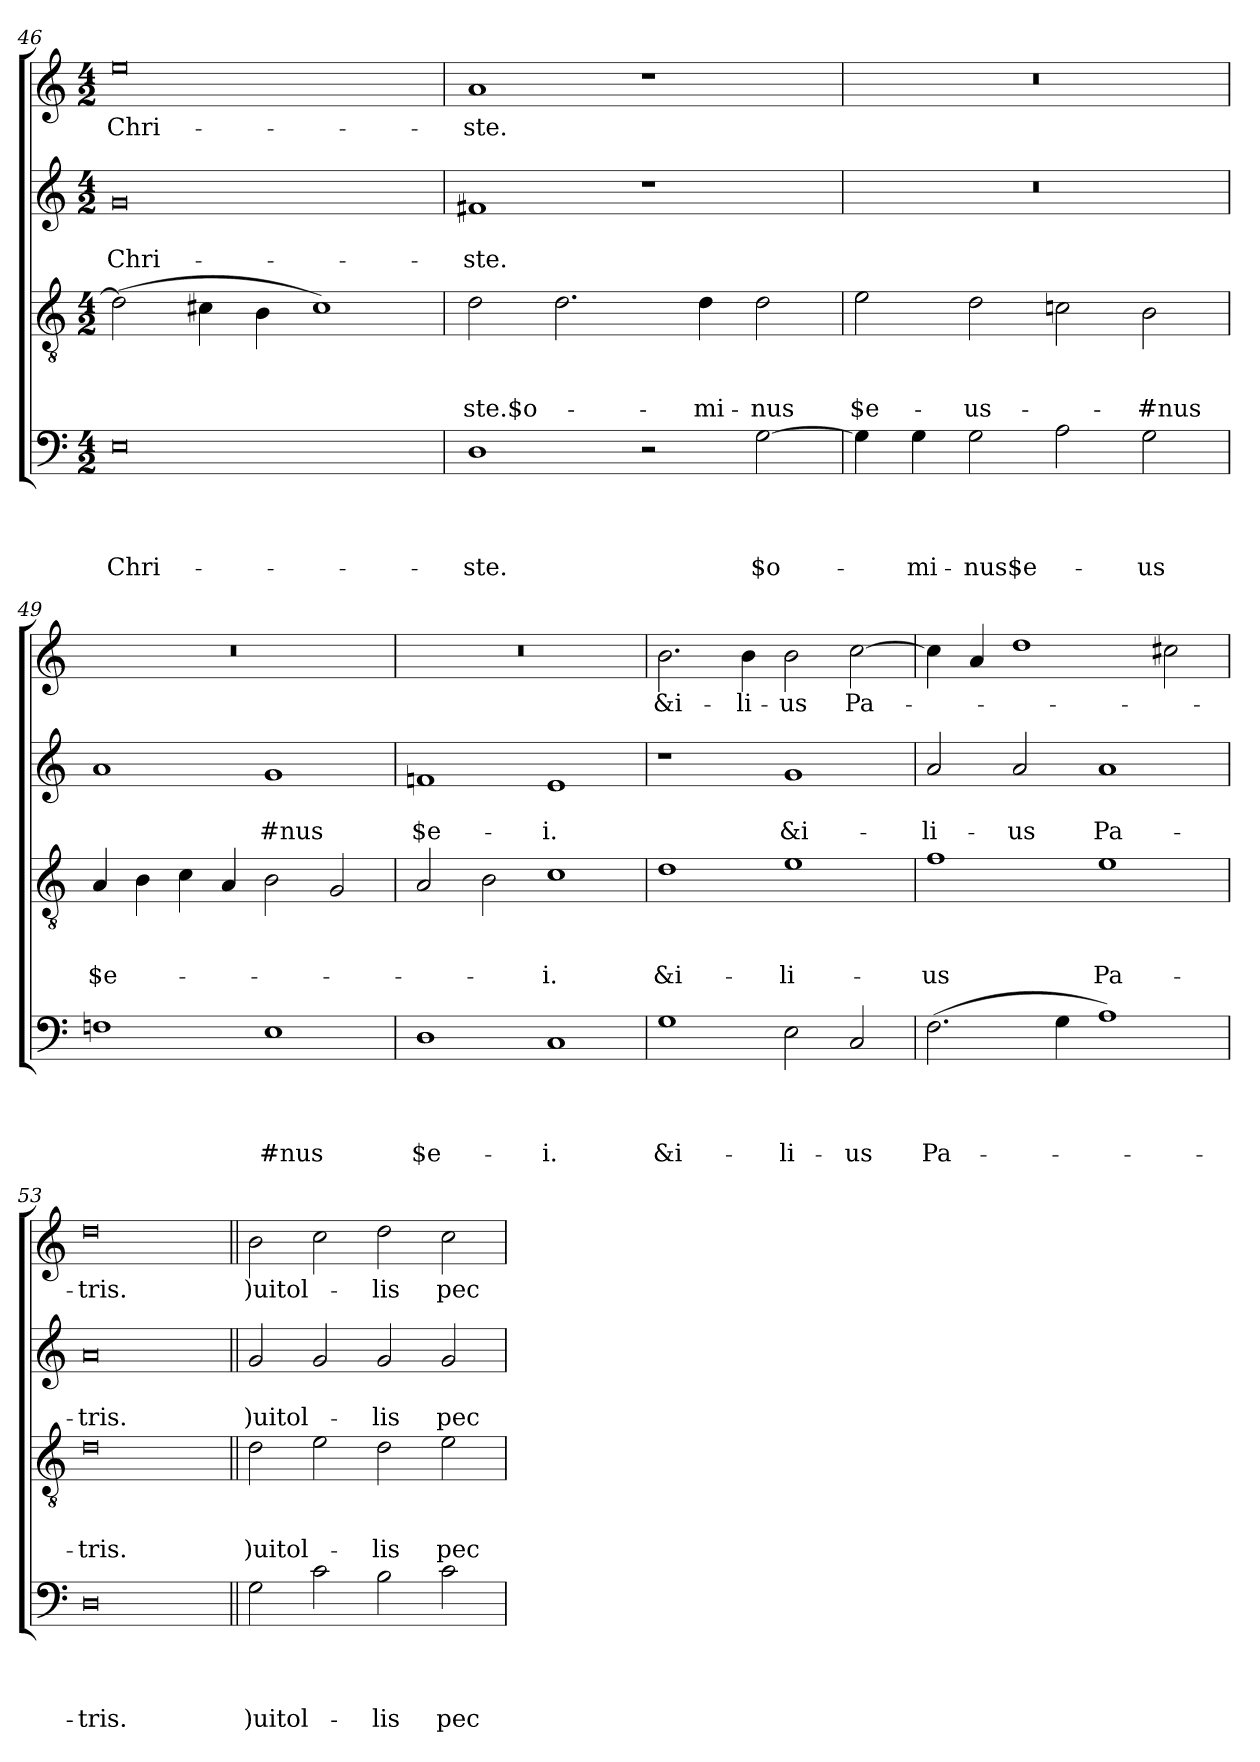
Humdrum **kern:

**kern	**text	**text	**text	**text	**kern	**text	**text	**text	**kern	**text	**text	**kern	**text
*part4	*part4	*part4	*part4	*part4	*part3	*part3	*part3	*part3	*part2	*part2	*part2	*part1	*part1
*staff4	*staff4	*staff4	*staff4	*staff4	*staff3	*staff3	*staff3	*staff3	*staff2	*staff2	*staff2	*staff1	*staff1
*clefF4	*	*	*	*	*clefGv2	*	*	*	*clefG2	*	*	*clefG2	*
*k[]	*	*	*	*	*k[]	*	*	*	*k[]	*	*	*k[]	*
*C:	*	*	*	*	*C:	*	*	*	*C:	*	*	*C:	*
*M4/2	*	*	*	*	*M4/2	*	*	*	*M4/2	*	*	*M4/2	*
=46	=46	=46	=46	=46	=46	=46	=46	=46	=46	=46	=46	=46	=46
!	!	!	!	!LO:LY:b	!	!	!	!	!	!	!LO:LY:b	!	!LO:LY:b
0E	.	.	.	Chri-	(>2d\]	.	.	.	0g	.	Chri-	0ee	Chri-
.	.	.	.	.	4c#X\	.	.	.	.	.	.	.	.
.	.	.	.	.	4B\	.	.	.	.	.	.	.	.
.	.	.	.	.	1c#)	.	.	.	.	.	.	.	.
=47	=47	=47	=47	=47	=47	=47	=47	=47	=47	=47	=47	=47	=47
!	!	!	!	!LO:LY:b	!	!	!	!LO:LY:b	!	!	!LO:LY:b	!	!LO:LY:b
1D	.	.	.	-ste.	2d\	.	.	-ste.$o-	1f#X	.	-ste.	1a	-ste.
.	.	.	.	.	2.d\	.	.	.	.	.	.	.	.
2r	.	.	.	.	.	.	.	.	1r	.	.	1r	.
!	!	!	!	!	!	!	!	!LO:LY:b	!	!	!	!	!
.	.	.	.	.	4d\	.	.	-mi-	.	.	.	.	.
!	!	!	!	!LO:LY:b	!	!	!	!LO:LY:b	!	!	!	!	!
[>2G\	.	.	.	$o-	2d\	.	.	-nus	.	.	.	.	.
=48	=48	=48	=48	=48	=48	=48	=48	=48	=48	=48	=48	=48	=48
!	!	!	!	!	!	!	!	!LO:LY:b	!LO:N:vis=1	!	!	!LO:N:vis=1	!
4G\]	.	.	.	.	2e\	.	.	$e-	0r	.	.	0r	.
!	!	!	!	!LO:LY:b	!	!	!	!	!	!	!	!	!
4G\	.	.	.	-mi-	.	.	.	.	.	.	.	.	.
!	!	!	!	!LO:LY:b	!	!	!	!LO:LY:b	!	!	!	!	!
2G\	.	.	.	-nus$e-	2d\	.	.	-us-	.	.	.	.	.
2A\	.	.	.	.	2cn\	.	.	.	.	.	.	.	.
!	!	!	!	!LO:LY:b	!	!	!	!LO:LY:b	!	!	!	!	!
2G\	.	.	.	-us	2B\	.	.	-#nus	.	.	.	.	.
!!LO:LB:g=z
=49	=49	=49	=49	=49	=49	=49	=49	=49	=49	=49	=49	=49	=49
!	!	!	!	!	!	!	!	!LO:LY:b	!	!	!	!LO:N:vis=1	!
1Fn	.	.	.	.	4A/	.	.	$e-	1a	.	.	0r	.
.	.	.	.	.	4B\	.	.	.	.	.	.	.	.
.	.	.	.	.	4c\	.	.	.	.	.	.	.	.
.	.	.	.	.	4A/	.	.	.	.	.	.	.	.
!	!	!	!	!LO:LY:b	!	!	!	!	!	!	!LO:LY:b	!	!
1E	.	.	.	#nus	2B\	.	.	.	1g	.	#nus	.	.
.	.	.	.	.	2G/	.	.	.	.	.	.	.	.
=50	=50	=50	=50	=50	=50	=50	=50	=50	=50	=50	=50	=50	=50
!	!	!	!	!LO:LY:b	!	!	!	!	!	!	!LO:LY:b	!LO:N:vis=1	!
1D	.	.	.	$e-	2A/	.	.	.	1fn	.	$e-	0r	.
.	.	.	.	.	2B\	.	.	.	.	.	.	.	.
!	!	!	!	!LO:LY:b	!	!	!	!LO:LY:b	!	!	!LO:LY:b	!	!
1C	.	.	.	-i.	1c	.	.	-i.	1e	.	-i.	.	.
=51	=51	=51	=51	=51	=51	=51	=51	=51	=51	=51	=51	=51	=51
!	!	!	!	!LO:LY:b	!	!	!	!LO:LY:b	!	!	!	!	!LO:LY:b
1G	.	.	.	&i-	1d	.	.	&i-	1r	.	.	2.b\	&i-
!	!	!	!	!	!	!	!	!	!	!	!	!	!LO:LY:b
.	.	.	.	.	.	.	.	.	.	.	.	4b\	-li-
!	!	!	!	!LO:LY:b	!	!	!	!LO:LY:b	!	!	!LO:LY:b	!	!LO:LY:b
2E\	.	.	.	-li-	1e	.	.	-li-	1g	.	&i-	2b\	-us
!	!	!	!	!LO:LY:b	!	!	!	!	!	!	!	!	!LO:LY:b
2C/	.	.	.	-us	.	.	.	.	.	.	.	[>2cc\	Pa-
=52	=52	=52	=52	=52	=52	=52	=52	=52	=52	=52	=52	=52	=52
!	!	!	!	!LO:LY:b	!	!	!	!LO:LY:b	!	!	!LO:LY:b	!	!
(>2.F\	.	.	.	Pa-	1f	.	.	-us	2a/	.	-li-	4cc\]	.
.	.	.	.	.	.	.	.	.	.	.	.	4a/	.
!	!	!	!	!	!	!	!	!	!	!	!LO:LY:b	!	!
.	.	.	.	.	.	.	.	.	2a/	.	-us	1dd	.
4G\	.	.	.	.	.	.	.	.	.	.	.	.	.
!	!	!	!	!	!	!	!	!LO:LY:b	!	!	!LO:LY:b	!	!
1A)	.	.	.	.	1e	.	.	Pa-	1a	.	Pa-	.	.
.	.	.	.	.	.	.	.	.	.	.	.	2cc#X\	.
=53	=53	=53	=53	=53	=53	=53	=53	=53	=53	=53	=53	=53	=53
!	!	!	!	!LO:LY:b	!	!	!	!LO:LY:b	!	!	!LO:LY:b	!	!LO:LY:b
0D	.	.	.	-tris.	0d	.	.	-tris.	0a	.	-tris.	0dd	-tris.
=54||	=54||	=54||	=54||	=54||	=54||	=54||	=54||	=54||	=54||	=54||	=54||	=54||	=54||
!	!	!	!	!LO:LY:b	!	!	!	!LO:LY:b	!	!	!LO:LY:b	!	!LO:LY:b
2G\	.	.	.	)uitol-	2d\	.	.	)uitol-	2g/	.	)uitol-	2b\	)uitol-
2c\	.	.	.	.	2e\	.	.	.	2g/	.	.	2cc\	.
!	!	!	!	!LO:LY:b	!	!	!	!LO:LY:b	!	!	!LO:LY:b	!	!LO:LY:b
2B\	.	.	.	-lis	2d\	.	.	-lis	2g/	.	-lis	2dd\	-lis
!	!	!	!	!LO:LY:b	!	!	!	!LO:LY:b	!	!	!LO:LY:b	!	!LO:LY:b
2c\	.	.	.	pec-	2e\	.	.	pec-	2g/	.	pec-	2cc\	pec-
=	=	=	=	=	=	=	=	=	=	=	=	=	=
*-	*-	*-	*-	*-	*-	*-	*-	*-	*-	*-	*-	*-	*-
